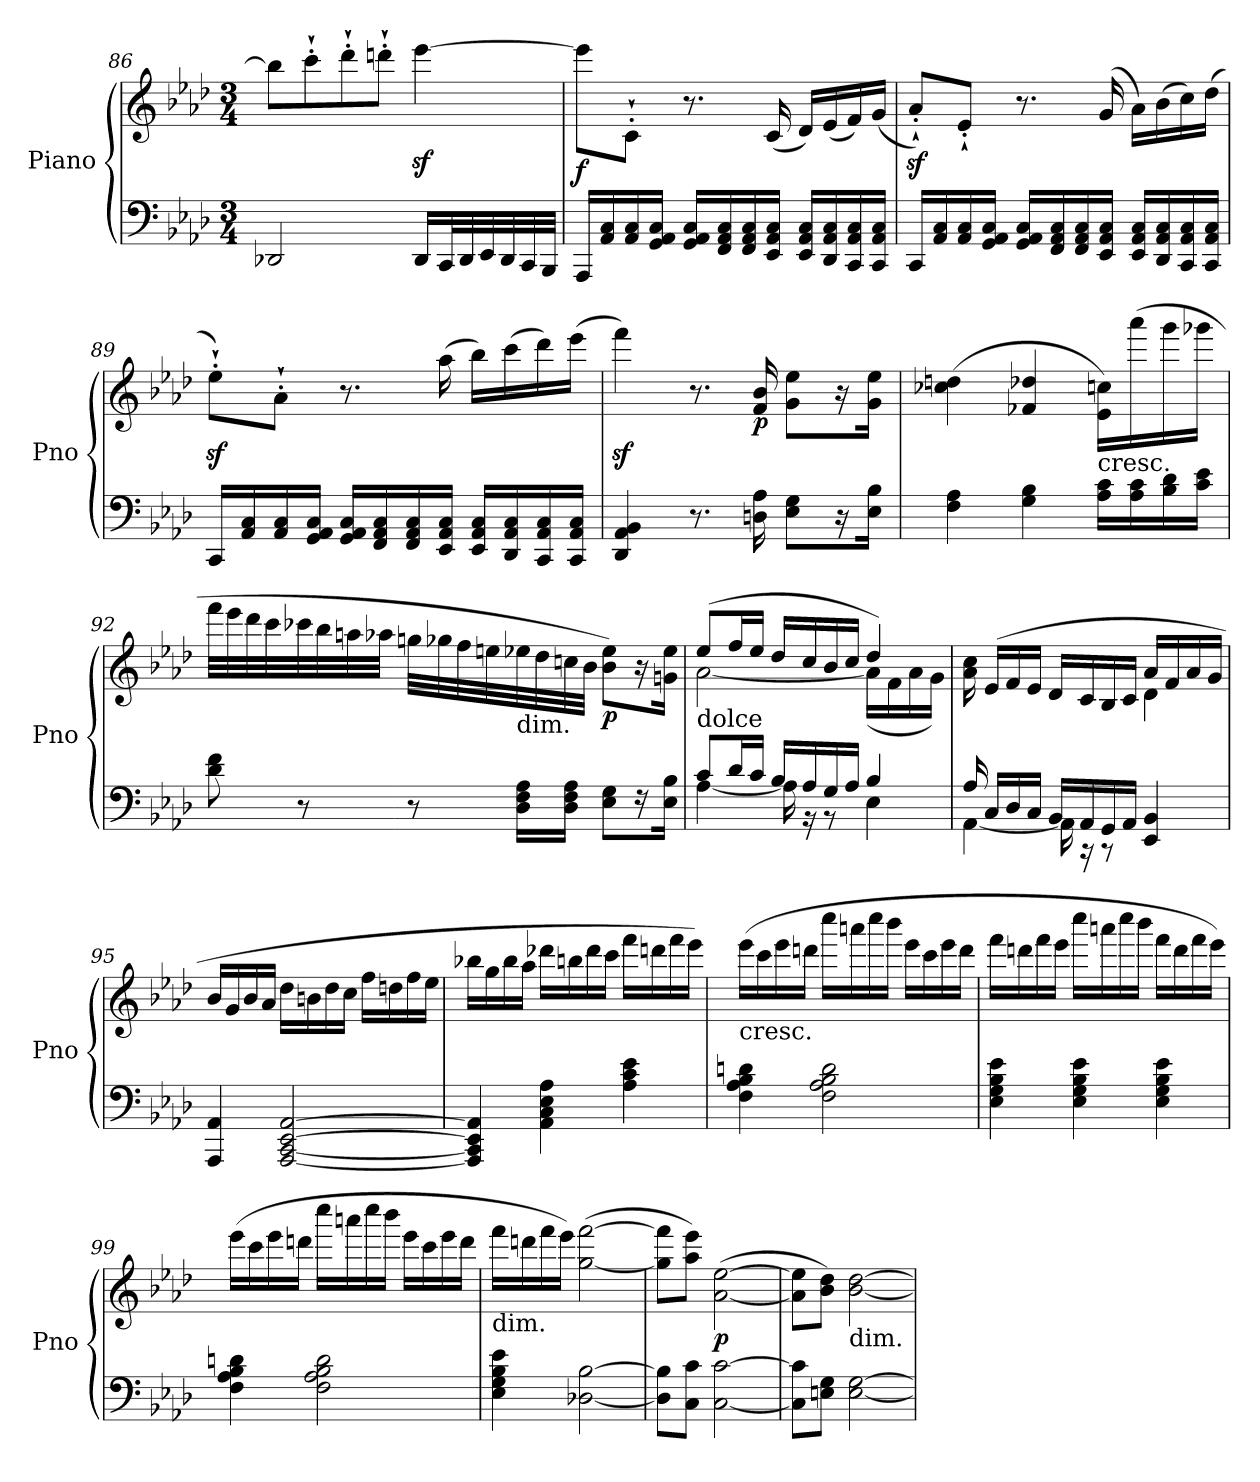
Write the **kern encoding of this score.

**kern	**kern	**dynam
*part1	*part1	*part1
*staff2	*staff1	*staff1/2
*I"Piano	*	*
*I'Pno	*	*
*clefF4	*clefG2	*
*k[b-e-a-d-]	*k[b-e-a-d-]	*
*A-:	*A-:	*
*M3/4	*M3/4	*
=86	=86	=86
*^	*	*
2DD-X/	2ryy	8bb-\L]	.
.	.	8ccc'`\	.
.	.	8ddd-'`\	.
.	.	8dddn'`\J	.
16DD-/LL	16DD-yy	[4eee-z<\	.
32CC/L	8.ryy	.	.
32DD-/	.	.	.
32EE-/	.	.	.
32DD-/	.	.	.
32CC/	.	.	.
32BBB-/JJJ	.	.	.
*v	*v	*	*
=87	=87	=87
!	!	!LO:DY:b
16AAA-/LL	8eee-\L]	f
16AA-/ 16C/	.	.
16AA-/ 16C/	8c'`\J	.
16GG/ 16AA-/ 16C/JJ	.	.
16GG/ 16AA-/ 16C/LL	8.r	.
16FF/ 16AA-/ 16C/	.	.
16FF/ 16AA-/ 16C/	.	.
16EE-/ 16AA-/ 16C/JJ	(<16c/	.
16EE-/ 16AA-/ 16C/LL	16d-/LL)	.
16DD-/ 16AA-/ 16C/	(<16e-/	.
16CC/ 16AA-/ 16C/	16f/)	.
16CC/ 16AA-/ 16C/JJ	(<16g/JJ	.
=88	=88	=88
16CC/LL	8a-z<'`/L)	.
16AA-/ 16C/	.	.
16AA-/ 16C/	8e-'`/J	.
16GG/ 16AA-/ 16C/JJ	.	.
16GG/ 16AA-/ 16C/LL	8.r	.
16FF/ 16AA-/ 16C/	.	.
16FF/ 16AA-/ 16C/	.	.
16EE-/ 16AA-/ 16C/JJ	(>16g/	.
16EE-/ 16AA-/ 16C/LL	16a-\LL)	.
16DD-/ 16AA-/ 16C/	(>16b-\	.
16CC/ 16AA-/ 16C/	16cc\)	.
16CC/ 16AA-/ 16C/JJ	(>16dd-\JJ	.
=89	=89	=89
16CC/LL	8ee-z<'`\L)	.
16AA-/ 16C/	.	.
16AA-/ 16C/	8a-'`\J	.
16GG/ 16AA-/ 16C/JJ	.	.
16GG/ 16AA-/ 16C/LL	8.r	.
16FF/ 16AA-/ 16C/	.	.
16FF/ 16AA-/ 16C/	.	.
16EE-/ 16AA-/ 16C/JJ	(>16aa-\	.
16EE-/ 16AA-/ 16C/LL	16bb-\LL)	.
16DD-/ 16AA-/ 16C/	(>16ccc\	.
16CC/ 16AA-/ 16C/	16ddd-\)	.
16CC/ 16AA-/ 16C/JJ	(>16eee-\JJ	.
=90	=90	=90
4DD-/ 4AA-/ 4BB-/	4fffz<\)	.
8.r	8.r	.
!	!	!LO:DY:b
16Dn\ 16A-\	16f/ 16b-/	p
8E-\ 8G\L	8g\ 8ee-\L	.
16r	16r	.
16E-\ 16B-\Jk	16g\ 16ee-\Jk	.
=91	=91	=91
4F\ 4A-\	(>4cc-X\ 4ddn\	.
4G\ 4B-\	4f-X/ 4dd-X/	.
!	!LO:TX:b:t=cresc.	!
16A-\ 16c\LL	16e-\ 16ccn\LL)	.
16A-\ 16c\	(>16aaa-\	.
16B-\ 16d-\	16ggg\	.
16c\ 16e-\JJ	16ggg-X\JJ	.
=92	=92	=92
8d-\ 8f\	32fff\LLL	.
.	32eee-\	.
.	32ddd-\	.
.	32ccc\	.
8r	32ccc-X\	.
.	32bb-\	.
.	32aan\	.
.	32aa-X\JJJ	.
8r	32ggn\LLL	.
.	32gg-X\	.
.	32ff\	.
.	32een\	.
!	!LO:TX:b:t=dim.	!
16D-\ 16F\ 16A-\LL	32ee-X\	.
.	32dd-\	.
16D-\ 16F\ 16A-\JJ	32ccn\	.
.	32b-\JJJ	.
!	!	!LO:DY:b
8E-\ 8G\L	8b-\ 8ee-\L)	p
16rF	16r	.
16E-\ 16B-\Jk	16gn\ 16ee-\Jk	.
=93	=93	=93
*^	*^	*
!	!	!LO:TX:b:t=dolce	!	!
8c/L	[4A-\	(>8ee-/L	[2a-\	.
16d-/L	.	16ff/L	.	.
16c/JJ	.	16ee-/JJ	.	.
16B-/LL	16A-\]	16dd-/LL	.	.
16A-/	16r	16cc/	.	.
16G/	8rBB	16b-/	.	.
16A-/JJ	.	16cc/JJ	.	.
4B-/	4E-\	4dd-/)	(<16a-\LL]	.
.	.	.	16f\	.
.	.	.	16a-\	.
.	.	.	16g\JJ)	.
=94	=94	=94	=94	=94
16A-/	[4AA-\	16a-\ 16cc\	2ryy	.
16C/LL	.	(>16e-/LL	.	.
16D-/	.	16f/	.	.
16C/JJ	.	16e-/JJ	.	.
16BB-/LL	16AA-\]	16d-/LL	.	.
16AA-/	16rCC	16c/	.	.
16GG/	8rCC	16B-/	.	.
16AA-/JJ	.	16c/JJ	.	.
4EE-/ 4BB-/	4ryy	(>16a-/LL	4d-\)	.
.	.	16f/	.	.
.	.	16a-/	.	.
.	.	16g/JJ	.	.
*v	*v	*	*	*
*	*v	*v	*
=95	=95	=95
4AAA-/ 4AA-/	16b-/LL	.
.	16g/	.
.	16b-/	.
.	16a-/JJ	.
[2AAA-/ [2CC/ [2EE-/ [2AA-/	16dd-\LL	.
.	16bn\	.
.	16dd-\	.
.	16cc\JJ	.
.	16ff\LL	.
.	16ddn\	.
.	16ff\	.
.	16ee-\JJ	.
=96	=96	=96
4AAA-/] 4CC/] 4EE-/] 4AA-/]	16bb-X\LL	.
.	16gg\	.
.	16bb-\	.
.	16aa-\JJ	.
4AA-\ 4C\ 4E-\ 4A-\	16ddd-X\LL	.
.	16bbn\	.
.	16ddd-\	.
.	16ccc\JJ	.
4A-\ 4c\ 4e-\	16fff\LL	.
.	16dddn\	.
.	16fff\	.
.	16eee-\JJ)	.
=97	=97	=97
!	!LO:TX:b:t=cresc.	!
4F\ 4A-\ 4B-\ 4dn\	(>16eee-\LL	.
.	16ccc\	.
.	16eee-\	.
.	16dddn\JJ	.
2F\ 2A-\ 2B-\ 2d\	16cccc\LL	.
.	16aaan\	.
.	16cccc\	.
.	16bbb-\JJ	.
.	16eee-\LL	.
.	16ccc\	.
.	16eee-\	.
.	16ddd\JJ	.
=98	=98	=98
4E-\ 4G\ 4B-\ 4e-\	16fff\LL	.
.	16dddn\	.
.	16fff\	.
.	16eee-\JJ	.
4E-\ 4G\ 4B-\ 4e-\	16cccc\LL	.
.	16aaan\	.
.	16cccc\	.
.	16bbb-\JJ	.
4E-\ 4G\ 4B-\ 4e-\	16fff\LL	.
.	16ddd\	.
.	16fff\	.
.	16eee-\JJ)	.
=99	=99	=99
4F\ 4A-\ 4B-\ 4dn\	(>16eee-\LL	.
.	16ccc\	.
.	16eee-\	.
.	16dddn\JJ	.
2F\ 2A-\ 2B-\ 2d\	16cccc\LL	.
.	16aaan\	.
.	16cccc\	.
.	16bbb-\JJ	.
.	16eee-\LL	.
.	16ccc\	.
.	16eee-\	.
.	16ddd\JJ	.
=100	=100	=100
!	!LO:TX:b:t=dim.	!
4E-\ 4G\ 4B-\ 4e-\	16fff\LL	.
.	16dddn\	.
.	16fff\	.
.	16eee-\JJ)	.
[2D-X\ [2B-\	(>[2gg\ [2fff\	.
=101	=101	=101
8D-\] 8B-\]L	8gg\] 8fff\]L	.
8C\ 8c\J	8aa-\ 8eee-\J)	.
!	!	!LO:DY:b
[2C\ [2c\	(>[2a-\ [2ee-\	p
=102	=102	=102
8C\] 8c\]L	8a-\] 8ee-\]L	.
8En\ 8G\J	8b-\ 8dd-\J)	.
!	!LO:TX:b:t=dim.	!
[2E\ [2G\	[2b-\ [2dd-\	.
=	=	=
*-	*-	*-
